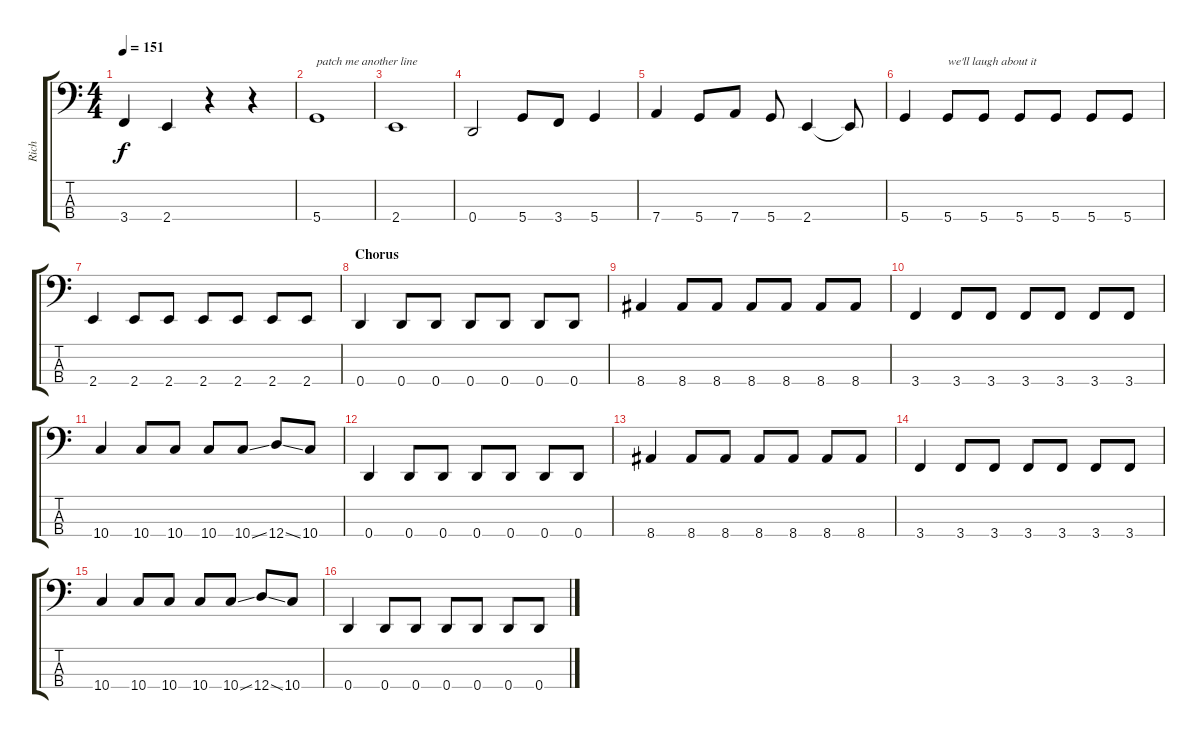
\track ("Rich" "Rich") {instrument electricbassfinger}
\staff {score tabs}
\tuning (G2 D2 A1 D1) {hide}
\ts (4 4)
\tempo 151
\clef f4
\ks c
3.4{t}.4{dy f} 2.4.4 r.4 r.4 |
5.4.1{txt "patch me another line"} |
2.4.1 |
0.4.2 5.4.8 3.4.8 5.4.4 |
7.4.4 5.4.8 7.4.8 5.4.8 2.4.4 2.4{t}.8 |
5.4.4 5.4.8{txt "we'll laugh about it"} 5.4.8 5.4.8 5.4.8 5.4.8 5.4.8 |
2.4.4 2.4.8 2.4.8 2.4.8 2.4.8 2.4.8 2.4.8 |
\section ("" "Chorus")
0.4.4 0.4.8 0.4.8 0.4.8 0.4.8 0.4.8 0.4.8 |
8.4.4 8.4.8 8.4.8 8.4.8 8.4.8 8.4.8 8.4.8 |
3.4.4 3.4.8 3.4.8 3.4.8 3.4.8 3.4.8 3.4.8 |
10.4.4 10.4.8 10.4.8 10.4.8 10.4{ss}.8 12.4{ss}.8 10.4.8 |
0.4.4 0.4.8 0.4.8 0.4.8 0.4.8 0.4.8 0.4.8 |
8.4.4 8.4.8 8.4.8 8.4.8 8.4.8 8.4.8 8.4.8 |
3.4.4 3.4.8 3.4.8 3.4.8 3.4.8 3.4.8 3.4.8 |
10.4.4 10.4.8 10.4.8 10.4.8 10.4{ss}.8 12.4{ss}.8 10.4.8 |
0.4.4 0.4.8 0.4.8 0.4.8 0.4.8 0.4.8 0.4.8
